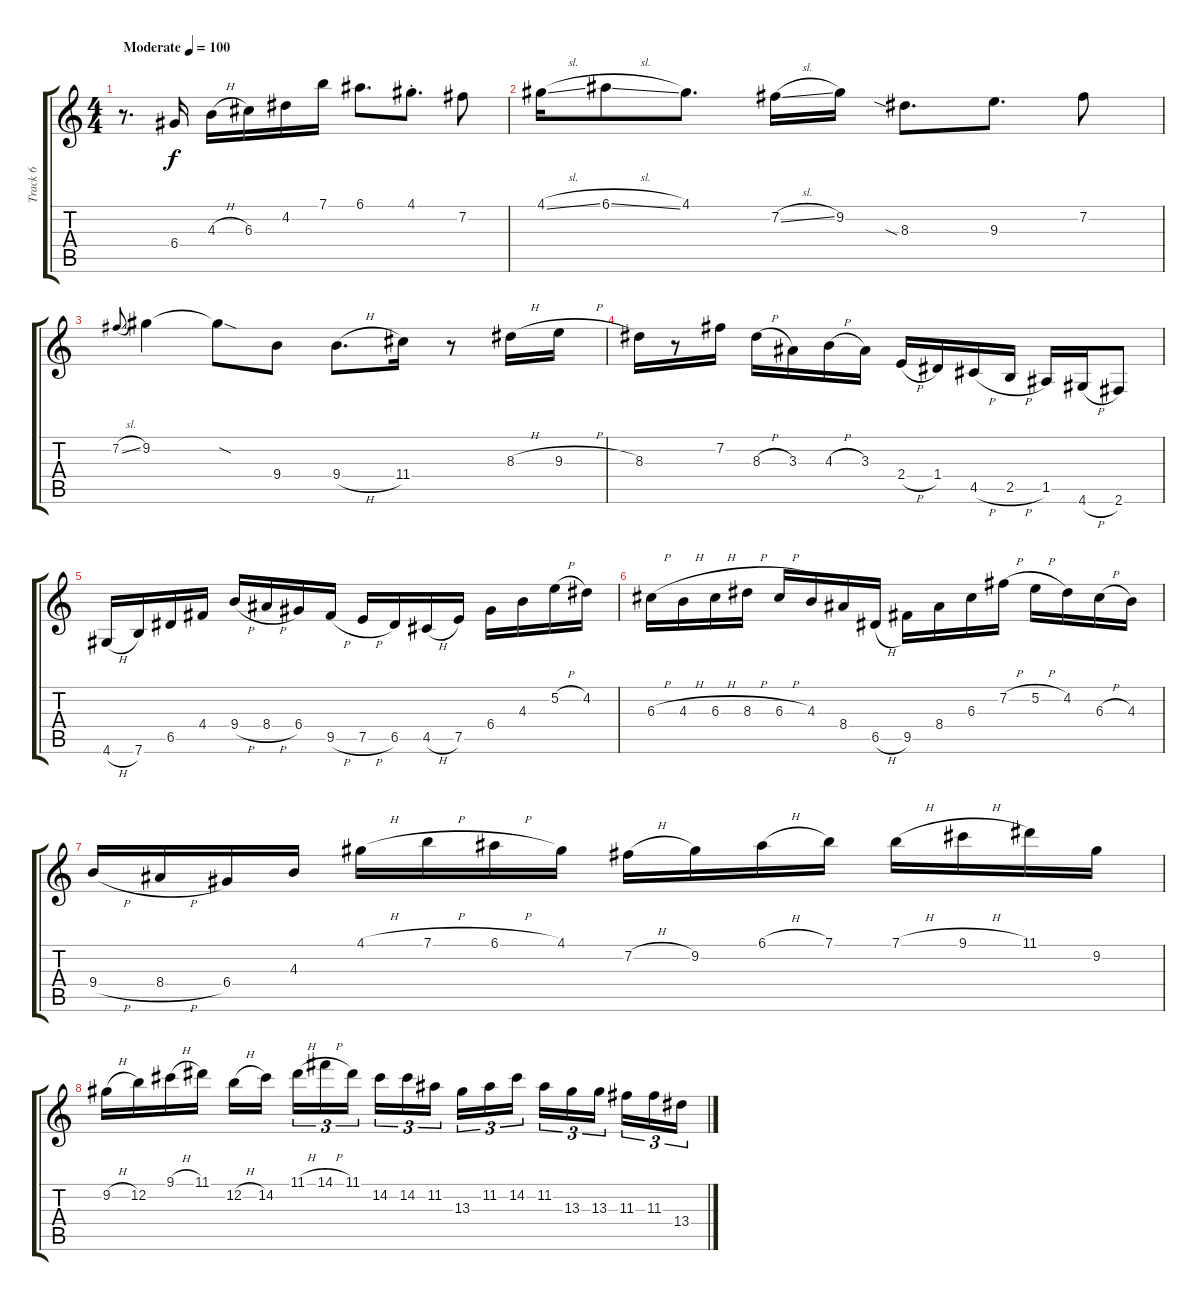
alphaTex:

\track ("Track 6" "Track 6") {instrument distortionguitar}
\staff {score tabs}
\tuning (E4 B3 G3 D3 A2 E2) {hide}
\ts (4 4)
\tempo (100 "Moderate")
\clef g2
\ks c
r.8{d dy f instrument distortionguitar} 6.4.16 4.3{h}.16 6.3.16 4.2.16 7.1.16 6.1.8{d} 4.1{st}.8{d} 7.2.8 |
4.1{sl}.16 6.1{sl}.8 4.1.8{d} 7.2{sl}.16 9.2.16 8.3{sia}.8{d} 9.3.8{d} 7.2.8 |
7.2{sl}.8{gr onbeat} 9.2.4 9.2{sod t}.8 9.4.8 9.4{h}.8{d} 11.4.16 r.8 8.3{h}.16 9.3{h}.16 |
8.3.16 r.8 7.2.16 8.3{h}.16 3.3.16 4.3{h}.16 3.3.16 2.4{h}.16 1.4.16 4.5{h}.16 2.5{h}.16 1.5.16 4.6{h}.16 2.6.8 |
4.6{h}.16 7.6.16 6.5.16 4.4.16 9.4{h}.16 8.4{h}.16 6.4.16 9.5{h}.16 7.5{h}.16 6.5.16 4.5{h}.16 7.5.16 6.4.16 4.3.16 5.2{h}.16 4.2.16 |
6.3{h}.16 4.3{h}.16 6.3{h}.16 8.3{h}.16 6.3{h}.16 4.3.16 8.4.16 6.5{h}.16 9.5.16 8.4.16 6.3.16 7.2{h}.16 5.2{h}.16 4.2.16 6.3{h}.16 4.3.16 |
9.4{h}.16 8.4{h}.16 6.4.16 4.3.16 4.1{h}.16 7.1{h}.16 6.1{h}.16 4.1.16 7.2{h}.16 9.2.16 6.1{h}.16 7.1.16 7.1{h}.16 9.1{h}.16 11.1.16 9.2.16 |
9.2{h}.16 12.2.16 9.1{h}.16 11.1.16 12.2{h}.16 14.2.16{beam splitsecondary} 11.1{h}.16{tu (3 2)} 14.1{h}.16{tu (3 2)} 11.1.16{tu (3 2)} 14.2.16{tu (3 2)} 14.2.16{tu (3 2)} 11.2.16{tu (3 2) beam splitsecondary} 13.3.16{tu (3 2)} 11.2.16{tu (3 2)} 14.2.16{tu (3 2)} 11.2.16{tu (3 2)} 13.3.16{tu (3 2)} 13.3.16{tu (3 2) beam splitsecondary} 11.3.16{tu (3 2)} 11.3.16{tu (3 2)} 13.4.16{tu (3 2)}
